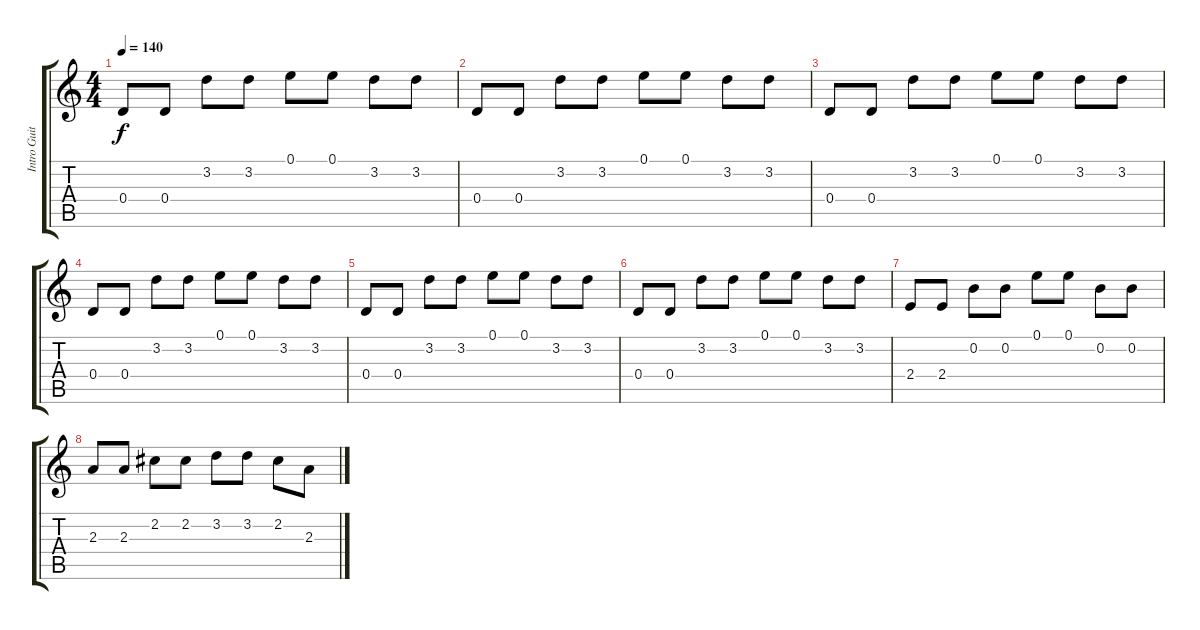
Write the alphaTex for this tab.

\track ("Intro Guitar" "Intro Guit") {instrument acousticguitarsteel}
\staff {score tabs}
\tuning (E4 B3 G3 D3 A2 E2) {hide}
\ts (4 4)
\tempo 140
\clef g2
\ks c
0.4.8{dy f instrument acousticguitarsteel} 0.4.8 3.2.8 3.2.8 0.1.8 0.1.8 3.2.8 3.2.8 |
0.4.8 0.4.8 3.2.8 3.2.8 0.1.8 0.1.8 3.2.8 3.2.8 |
0.4.8 0.4.8 3.2.8 3.2.8 0.1.8 0.1.8 3.2.8 3.2.8 |
0.4.8 0.4.8 3.2.8 3.2.8 0.1.8 0.1.8 3.2.8 3.2.8 |
0.4.8 0.4.8 3.2.8 3.2.8 0.1.8 0.1.8 3.2.8 3.2.8 |
0.4.8 0.4.8 3.2.8 3.2.8 0.1.8 0.1.8 3.2.8 3.2.8 |
2.4.8 2.4.8 0.2.8 0.2.8 0.1.8 0.1.8 0.2.8 0.2.8 |
2.3.8 2.3.8 2.2.8 2.2.8 3.2.8 3.2.8 2.2.8 2.3.8
